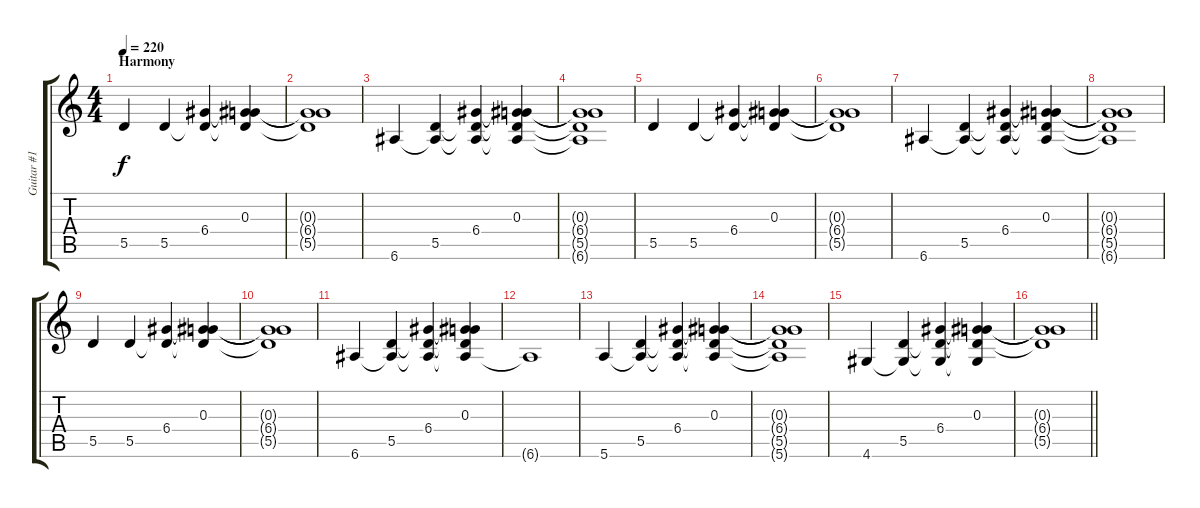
\track ("Guitar #1" "Guitar #1") {instrument distortionguitar}
\staff {score tabs}
\tuning (E4 B3 G3 D3 A2 E2) {hide}
\ts (4 4)
\section ("" "Harmony")
\tempo 220
\clef g2
\ks c
5.5.4{dy f} 5.5.4 (6.4 5.5{t}).4 (0.3 6.4{t} 5.5{t}).4 |
(0.3{t} 6.4{t} 5.5{t}).1 |
6.6.4 (5.5 6.6{t}).4{beam merge} (6.4 5.5{t} 6.6{t}).4 (0.3 6.4{t} 5.5{t} 6.6{t}).4 |
(0.3{t} 6.4{t} 5.5{t} 6.6{t}).1 |
5.5.4 5.5.4 (6.4 5.5{t}).4 (0.3 6.4{t} 5.5{t}).4 |
(0.3{t} 6.4{t} 5.5{t}).1 |
6.6.4 (5.5 6.6{t}).4{beam merge} (6.4 5.5{t} 6.6{t}).4 (0.3 6.4{t} 5.5{t} 6.6{t}).4 |
(0.3{t} 6.4{t} 5.5{t} 6.6{t}).1 |
5.5.4 5.5.4 (6.4 5.5{t}).4 (0.3 6.4{t} 5.5{t}).4 |
(0.3{t} 6.4{t} 5.5{t}).1 |
6.6.4 (5.5 6.6{t}).4{beam merge} (6.4 5.5{t} 6.6{t}).4 (0.3 6.4{t} 5.5{t} 6.6{t}).4 |
6.6{t}.1 |
5.6.4 (5.5 5.6{t}).4 (6.4 5.5{t} 5.6{t}).4 (0.3 6.4{t} 5.5{t} 5.6{t}).4 |
(0.3{t} 6.4{t} 5.5{t} 5.6{t}).1 |
4.6.4 (5.5 4.6{t}).4{beam merge} (6.4 5.5{t} 4.6{t}).4 (0.3 6.4{t} 5.5{t} 4.6{t}).4 |
\barLineRight lightlight
(0.3{t} 6.4{t} 5.5{t}).1
